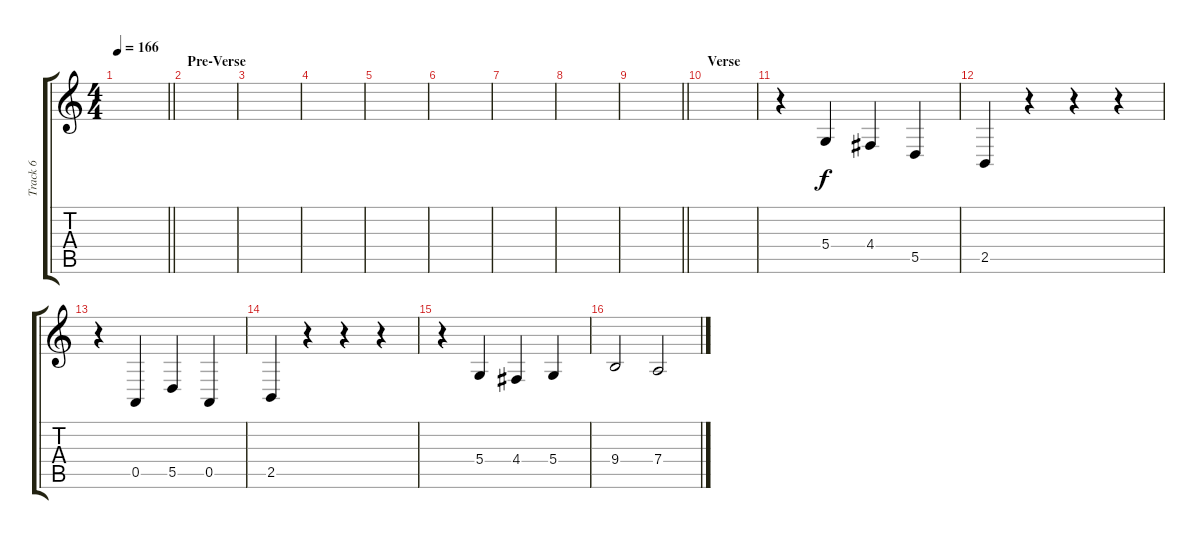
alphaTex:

\track ("Track 6" "Track 6") {instrument altosax}
\staff {score tabs}
\tuning (E4 B3 G3 D3 A2 D2) {hide}
\ts (4 4)
\tempo 166
\clef g2
\barLineRight lightlight
\ks c
|
\section ("" "Pre-Verse")
|
|
|
|
|
|
|
\barLineRight lightlight
|
\section ("" "Verse")
|
r.4 5.4.4 4.4.4 5.5.4 |
2.5.4 r.4 r.4 r.4 |
r.4 0.5.4 5.5.4 0.5.4 |
2.5.4 r.4 r.4 r.4 |
r.4 5.4.4 4.4.4 5.4.4 |
9.4.2 7.4.2
